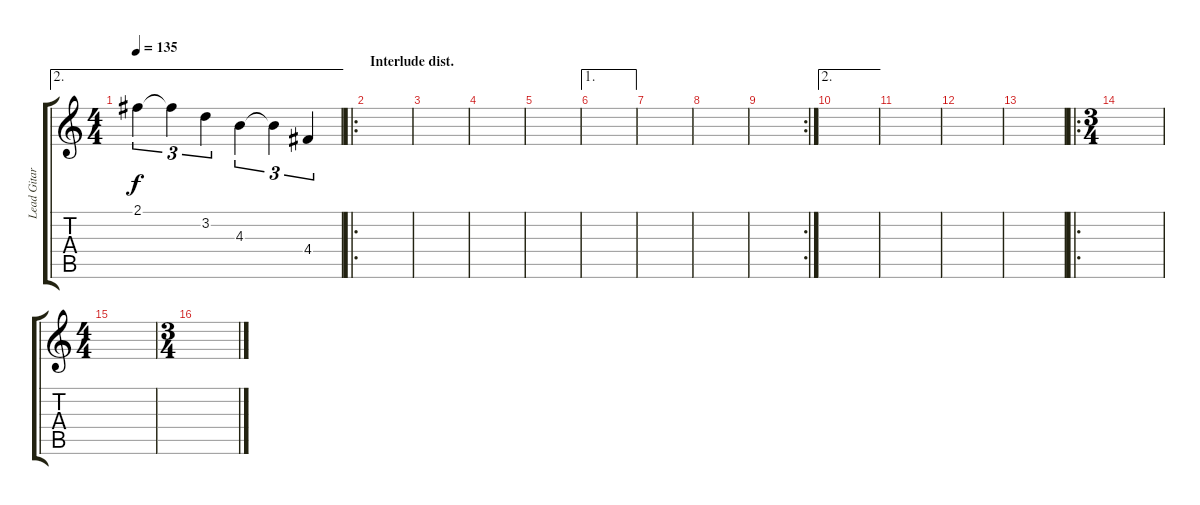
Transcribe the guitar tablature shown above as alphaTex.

\track ("Lead Gitarre clean" "Lead Gitar") {instrument acousticguitarsteel}
\staff {score tabs}
\tuning (E4 B3 G3 D3 A2 E2) {hide}
\ae 2
\ts (4 4)
\tempo 135
\clef g2
\ks c
2.1.4{tu (3 2) dy f} 2.1{t}.4{tu (3 2)} 3.2.4{tu (3 2)} 4.3.4{tu (3 2)} 4.3{t}.4{tu (3 2)} 4.4.4{tu (3 2)} |
\ro
\section ("" "Interlude dist.")
|
|
|
|
\ae 1
|
|
|
\rc 2
|
\ae 2
|
|
|
|
\ro
\ts (3 4)
|
\ts (4 4)
|
\ts (3 4)
